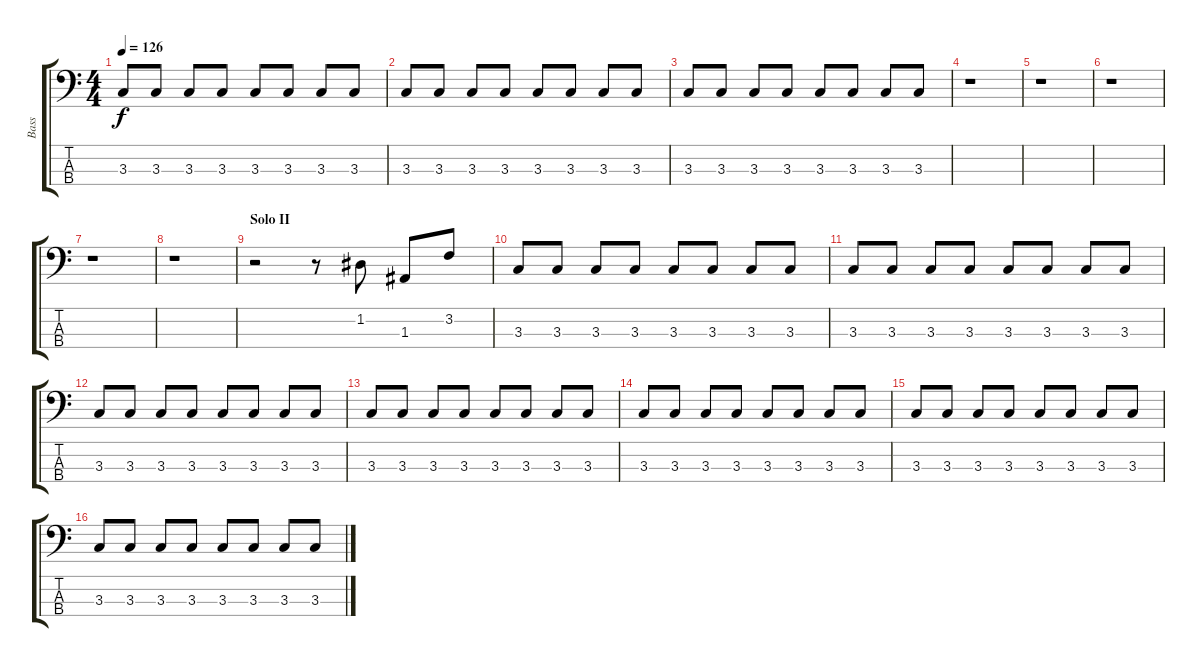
\track ("Bass" "Bass") {instrument fretlessbass}
\staff {score tabs}
\tuning (G2 D2 A1 E1) {hide}
\ts (4 4)
\tempo 126
\clef f4
\ks c
3.3.8{dy f} 3.3.8 3.3.8 3.3.8 3.3.8 3.3.8 3.3.8 3.3.8 |
3.3.8 3.3.8 3.3.8 3.3.8 3.3.8 3.3.8 3.3.8 3.3.8 |
3.3.8 3.3.8 3.3.8 3.3.8 3.3.8 3.3.8 3.3.8 3.3.8 |
r.1 |
r.1 |
r.1 |
r.1 |
r.1 |
\section ("" "Solo II")
r.2 r.8 1.2.8 1.3.8 3.2.8 |
3.3.8 3.3.8 3.3.8 3.3.8 3.3.8 3.3.8 3.3.8 3.3.8 |
3.3.8 3.3.8 3.3.8 3.3.8 3.3.8 3.3.8 3.3.8 3.3.8 |
3.3.8 3.3.8 3.3.8 3.3.8 3.3.8 3.3.8 3.3.8 3.3.8 |
3.3.8 3.3.8 3.3.8 3.3.8 3.3.8 3.3.8 3.3.8 3.3.8 |
3.3.8 3.3.8 3.3.8 3.3.8 3.3.8 3.3.8 3.3.8 3.3.8 |
3.3.8 3.3.8 3.3.8 3.3.8 3.3.8 3.3.8 3.3.8 3.3.8 |
3.3.8 3.3.8 3.3.8 3.3.8 3.3.8 3.3.8 3.3.8 3.3.8
